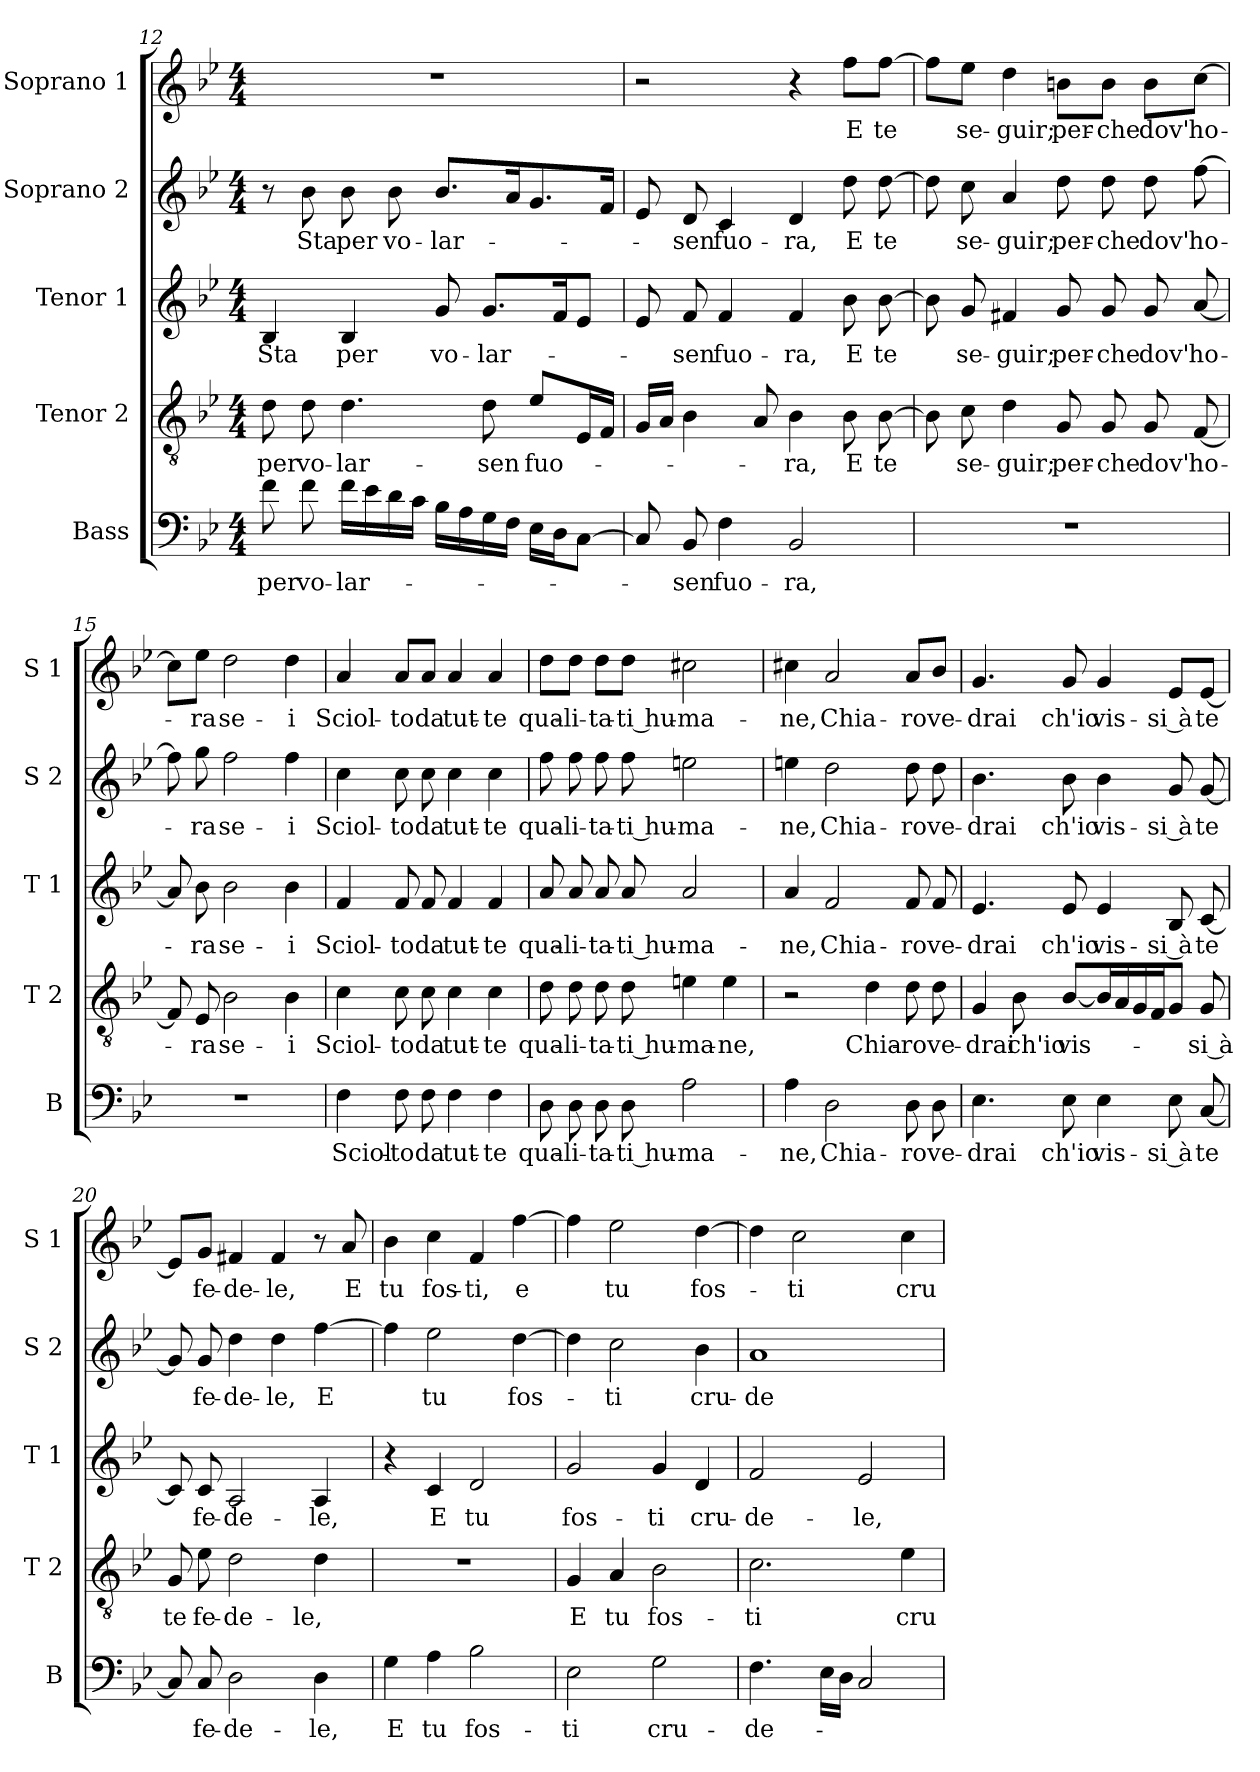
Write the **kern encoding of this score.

**kern	**text	**kern	**text	**kern	**text	**kern	**text	**kern	**text
*part5	*part5	*part4	*part4	*part3	*part3	*part2	*part2	*part1	*part1
*staff5	*staff5	*staff4	*staff4	*staff3	*staff3	*staff2	*staff2	*staff1	*staff1
*I"Bass	*	*I"Tenor 2	*	*I"Tenor 1	*	*I"Soprano 2	*	*I"Soprano 1	*
*I'B	*	*I'T 2	*	*I'T 1	*	*I'S 2	*	*I'S 1	*
*clefF4	*	*clefGv2	*	*clefG2	*	*clefG2	*	*clefG2	*
*k[b-e-]	*	*k[b-e-]	*	*k[b-e-]	*	*k[b-e-]	*	*k[b-e-]	*
*B-:	*	*B-:	*	*B-:	*	*B-:	*	*B-:	*
*M4/4	*	*M4/4	*	*M4/4	*	*M4/4	*	*M4/4	*
=12	=12	=12	=12	=12	=12	=12	=12	=12	=12
!	!LO:LY:b	!	!LO:LY:b	!	!LO:LY:b	!	!	!	!
8f\	per	8d\	per	4B-/	Sta	8r	.	1r	.
!	!LO:LY:b	!	!LO:LY:b	!	!	!	!LO:LY:b	!	!
8f\	vo-	8d\	vo-	.	.	8b-\	Sta	.	.
!	!LO:LY:b	!	!LO:LY:b	!	!LO:LY:b	!	!LO:LY:b	!	!
16f\LL	-lar-	4.d\	-lar-	4B-/	per	8b-\	per	.	.
16e-\	.	.	.	.	.	.	.	.	.
!	!	!	!	!	!	!	!LO:LY:b	!	!
16d\	.	.	.	.	.	8b-\	vo-	.	.
16c\JJ	.	.	.	.	.	.	.	.	.
!	!	!	!	!	!LO:LY:b	!	!LO:LY:b	!	!
16B-\LL	.	.	.	8g/	vo-	8.b-/L	-lar-	.	.
16A\	.	.	.	.	.	.	.	.	.
!	!	!	!LO:LY:b	!	!LO:LY:b	!	!	!	!
16G\	.	8d\	-sen	8.g/L	-lar-	.	.	.	.
16F\JJ	.	.	.	.	.	16a/k	.	.	.
!	!	!	!LO:LY:b	!	!	!	!	!	!
16E-\LL	.	8e-/L	fuo-	.	.	8.g/	.	.	.
16D\J	.	.	.	16f/k	.	.	.	.	.
[8C\J	.	16E-/L	.	8e-/J	.	.	.	.	.
.	.	16F/JJ	.	.	.	16f/Jk	.	.	.
=13	=13	=13	=13	=13	=13	=13	=13	=13	=13
8C/]	.	16G/LL	.	8e-/	.	8e-/	.	2r	.
.	.	16A/JJ	.	.	.	.	.	.	.
!	!LO:LY:b	!	!	!	!LO:LY:b	!	!LO:LY:b	!	!
8BB-/	-sen	4B-\	.	8f/	-sen	8d/	-sen	.	.
!	!LO:LY:b	!	!	!	!LO:LY:b	!	!LO:LY:b	!	!
4F\	fuo-	.	.	4f/	fuo-	4c/	fuo-	.	.
.	.	8A/	.	.	.	.	.	.	.
!	!LO:LY:b	!	!LO:LY:b	!	!LO:LY:b	!	!LO:LY:b	!	!
2BB-/	-ra,	4B-\	-ra,	4f/	-ra,	4d/	-ra,	4r	.
!	!	!	!LO:LY:b	!	!LO:LY:b	!	!LO:LY:b	!	!LO:LY:b
.	.	8B-\	E	8b-\	E	8dd\	E	8ff\L	E
!	!	!	!LO:LY:b	!	!LO:LY:b	!	!LO:LY:b	!	!LO:LY:b
.	.	[8B-\	te	[8b-\	te	[8dd\	te	[8ff\J	te
!!LO:LB:g=z
=14	=14	=14	=14	=14	=14	=14	=14	=14	=14
1r	.	8B-\]	.	8b-\]	.	8dd\]	.	8ff\L]	.
!	!	!	!LO:LY:b	!	!LO:LY:b	!	!LO:LY:b	!	!LO:LY:b
.	.	8c\	se-	8g/	se-	8cc\	se-	8ee-\J	se-
!	!	!	!LO:LY:b	!	!LO:LY:b	!	!LO:LY:b	!	!LO:LY:b
.	.	4d\	-guir;	4f#X/	-guir;	4a/	-guir;	4dd\	-guir;
!	!	!	!LO:LY:b	!	!LO:LY:b	!	!LO:LY:b	!	!LO:LY:b
.	.	8G/	per-	8g/	per-	8dd\	per-	8bn\L	per-
!	!	!	!LO:LY:b	!	!LO:LY:b	!	!LO:LY:b	!	!LO:LY:b
.	.	8G/	-che	8g/	-che	8dd\	-che	8b\J	-che
!	!	!	!LO:LY:b	!	!LO:LY:b	!	!LO:LY:b	!	!LO:LY:b
.	.	8G/	dov'	8g/	dov'	8dd\	dov'	8b\L	dov'
!	!	!	!LO:LY:b	!	!LO:LY:b	!	!LO:LY:b	!	!LO:LY:b
.	.	[8F/	ho-	[8a/	ho-	[8ff\	ho-	[8cc\J	ho-
=15	=15	=15	=15	=15	=15	=15	=15	=15	=15
1r	.	8F/]	.	8a/]	.	8ff\]	.	8cc\L]	.
!	!	!	!LO:LY:b	!	!LO:LY:b	!	!LO:LY:b	!	!LO:LY:b
.	.	8E-/	-ra	8b-\	-ra	8gg\	-ra	8ee-\J	-ra
!	!	!	!LO:LY:b	!	!LO:LY:b	!	!LO:LY:b	!	!LO:LY:b
.	.	2B-\	se-	2b-\	se-	2ff\	se-	2dd\	se-
!	!	!	!LO:LY:b	!	!LO:LY:b	!	!LO:LY:b	!	!LO:LY:b
.	.	4B-\	-i	4b-\	-i	4ff\	-i	4dd\	-i
=16	=16	=16	=16	=16	=16	=16	=16	=16	=16
!	!LO:LY:b	!	!LO:LY:b	!	!LO:LY:b	!	!LO:LY:b	!	!LO:LY:b
4F\	Sciol-	4c\	Sciol-	4f/	Sciol-	4cc\	Sciol-	4a/	Sciol-
!	!LO:LY:b	!	!LO:LY:b	!	!LO:LY:b	!	!LO:LY:b	!	!LO:LY:b
8F\	-to	8c\	-to	8f/	-to	8cc\	-to	8a/L	-to
!	!LO:LY:b	!	!LO:LY:b	!	!LO:LY:b	!	!LO:LY:b	!	!LO:LY:b
8F\	da	8c\	da	8f/	da	8cc\	da	8a/J	da
!	!LO:LY:b	!	!LO:LY:b	!	!LO:LY:b	!	!LO:LY:b	!	!LO:LY:b
4F\	tut-	4c\	tut-	4f/	tut-	4cc\	tut-	4a/	tut-
!	!LO:LY:b	!	!LO:LY:b	!	!LO:LY:b	!	!LO:LY:b	!	!LO:LY:b
4F\	-te	4c\	-te	4f/	-te	4cc\	-te	4a/	-te
=17	=17	=17	=17	=17	=17	=17	=17	=17	=17
!	!LO:LY:b	!	!LO:LY:b	!	!LO:LY:b	!	!LO:LY:b	!	!LO:LY:b
8D\	qua-	8d\	qua-	8a/	qua-	8ff\	qua-	8dd\L	qua-
!	!LO:LY:b	!	!LO:LY:b	!	!LO:LY:b	!	!LO:LY:b	!	!LO:LY:b
8D\	-li-	8d\	-li-	8a/	-li-	8ff\	-li-	8dd\J	-li-
!	!LO:LY:b	!	!LO:LY:b	!	!LO:LY:b	!	!LO:LY:b	!	!LO:LY:b
8D\	-ta-	8d\	-ta-	8a/	-ta-	8ff\	-ta-	8dd\L	-ta-
!	!LO:LY:b	!	!LO:LY:b	!	!LO:LY:b	!	!LO:LY:b	!	!LO:LY:b
8D\	-ti hu-	8d\	-ti hu-	8a/	-ti hu-	8ff\	-ti hu-	8dd\J	-ti hu-
!	!LO:LY:b	!	!LO:LY:b	!	!LO:LY:b	!	!LO:LY:b	!	!LO:LY:b
2A\	-ma-	4en\	-ma-	2a/	-ma-	2een\	-ma-	2cc#X\	-ma-
!	!	!	!LO:LY:b	!	!	!	!	!	!
.	.	4e\	-ne,	.	.	.	.	.	.
=18	=18	=18	=18	=18	=18	=18	=18	=18	=18
!	!LO:LY:b	!	!	!	!LO:LY:b	!	!LO:LY:b	!	!LO:LY:b
4A\	-ne,	2r	.	4a/	-ne,	4een\	-ne,	4cc#X\	-ne,
!	!LO:LY:b	!	!	!	!LO:LY:b	!	!LO:LY:b	!	!LO:LY:b
2D\	Chia-	.	.	2f/	Chia-	2dd\	Chia-	2a/	Chia-
!	!	!	!LO:LY:b	!	!	!	!	!	!
.	.	4d\	Chia-	.	.	.	.	.	.
!	!LO:LY:b	!	!LO:LY:b	!	!LO:LY:b	!	!LO:LY:b	!	!LO:LY:b
8D\	-ro	8d\	-ro	8f/	-ro	8dd\	-ro	8a/L	-ro
!	!LO:LY:b	!	!LO:LY:b	!	!LO:LY:b	!	!LO:LY:b	!	!LO:LY:b
8D\	ve-	8d\	ve-	8f/	ve-	8dd\	ve-	8b-/J	ve-
!!LO:LB:g=z
=19	=19	=19	=19	=19	=19	=19	=19	=19	=19
!	!LO:LY:b	!	!LO:LY:b	!	!LO:LY:b	!	!LO:LY:b	!	!LO:LY:b
4.E-\	-drai	4G/	-drai	4.e-/	-drai	4.b-\	-drai	4.g/	-drai
!	!	!	!LO:LY:b	!	!	!	!	!	!
.	.	8B-\	ch'io	.	.	.	.	.	.
!	!LO:LY:b	!	!LO:LY:b	!	!LO:LY:b	!	!LO:LY:b	!	!LO:LY:b
8E-\	ch'io	[8B-/L	vis-	8e-/	ch'io	8b-\	ch'io	8g/	ch'io
!	!LO:LY:b	!	!	!	!LO:LY:b	!	!LO:LY:b	!	!LO:LY:b
4E-\	vis-	16B-/L]	.	4e-/	vis-	4b-\	vis-	4g/	vis-
.	.	16A/	.	.	.	.	.	.	.
.	.	16G/	.	.	.	.	.	.	.
.	.	16F/J	.	.	.	.	.	.	.
!	!LO:LY:b	!	!	!	!LO:LY:b	!	!LO:LY:b	!	!LO:LY:b
8E-\	-si à	8G/J	.	8B-/	-si à	8g/	-si à	8e-/L	-si à
!	!LO:LY:b	!	!LO:LY:b	!	!LO:LY:b	!	!LO:LY:b	!	!LO:LY:b
[8C/	te	8G/	-si à	[8c/	te	[8g/	te	[8e-/J	te
=20	=20	=20	=20	=20	=20	=20	=20	=20	=20
!	!	!	!LO:LY:b	!	!	!	!	!	!
8C/]	.	8G/	te	8c/]	.	8g/]	.	8e-/L]	.
!	!LO:LY:b	!	!LO:LY:b	!	!LO:LY:b	!	!LO:LY:b	!	!LO:LY:b
8C/	fe-	8e-\	fe-	8c/	fe-	8g/	fe-	8g/J	fe-
!	!LO:LY:b	!	!LO:LY:b	!	!LO:LY:b	!	!LO:LY:b	!	!LO:LY:b
2D\	-de-	2d\	-de-	2A/	-de-	4dd\	-de-	4f#X/	-de-
!	!	!	!	!	!	!	!LO:LY:b	!	!LO:LY:b
.	.	.	.	.	.	4dd\	-le,	4f#/	-le,
!	!LO:LY:b	!	!LO:LY:b	!	!LO:LY:b	!	!LO:LY:b	!	!
4D\	-le,	4d\	-le,	4A/	-le,	[4ff\	E	8r	.
!	!	!	!	!	!	!	!	!	!LO:LY:b
.	.	.	.	.	.	.	.	8a/	E
=21	=21	=21	=21	=21	=21	=21	=21	=21	=21
!	!LO:LY:b	!	!	!	!	!	!	!	!LO:LY:b
4G\	E	1r	.	4r	.	4ff\]	.	4b-\	tu
!	!LO:LY:b	!	!	!	!LO:LY:b	!	!LO:LY:b	!	!LO:LY:b
4A\	tu	.	.	4c/	E	2ee-\	tu	4cc\	fos-
!	!LO:LY:b	!	!	!	!LO:LY:b	!	!	!	!LO:LY:b
2B-\	fos-	.	.	2d/	tu	.	.	4f/	-ti,
!	!	!	!	!	!	!	!LO:LY:b	!	!LO:LY:b
.	.	.	.	.	.	[4dd\	fos-	[4ff\	e
=22	=22	=22	=22	=22	=22	=22	=22	=22	=22
!	!LO:LY:b	!	!LO:LY:b	!	!LO:LY:b	!	!	!	!
2E-\	-ti	4G/	E	2g/	fos-	4dd\]	.	4ff\]	.
!	!	!	!LO:LY:b	!	!	!	!LO:LY:b	!	!LO:LY:b
.	.	4A/	tu	.	.	2cc\	-ti	2ee-\	tu
!	!LO:LY:b	!	!LO:LY:b	!	!LO:LY:b	!	!	!	!
2G\	cru-	2B-\	fos-	4g/	-ti	.	.	.	.
!	!	!	!	!	!LO:LY:b	!	!LO:LY:b	!	!LO:LY:b
.	.	.	.	4d/	cru-	4b-\	cru-	[4dd\	fos-
=23	=23	=23	=23	=23	=23	=23	=23	=23	=23
!	!LO:LY:b	!	!LO:LY:b	!	!LO:LY:b	!	!LO:LY:b	!	!
4.F\	-de-	2.c\	-ti	2f/	-de-	1a	-de-	4dd\]	.
!	!	!	!	!	!	!	!	!	!LO:LY:b
.	.	.	.	.	.	.	.	2cc\	-ti
16E-\LL	.	.	.	.	.	.	.	.	.
16D\JJ	.	.	.	.	.	.	.	.	.
!	!	!	!	!	!LO:LY:b	!	!	!	!
2C/	.	.	.	2e-/	-le,	.	.	.	.
!	!	!	!LO:LY:b	!	!	!	!	!	!LO:LY:b
.	.	4e-\	cru-	.	.	.	.	4cc\	cru-
=	=	=	=	=	=	=	=	=	=
*-	*-	*-	*-	*-	*-	*-	*-	*-	*-
